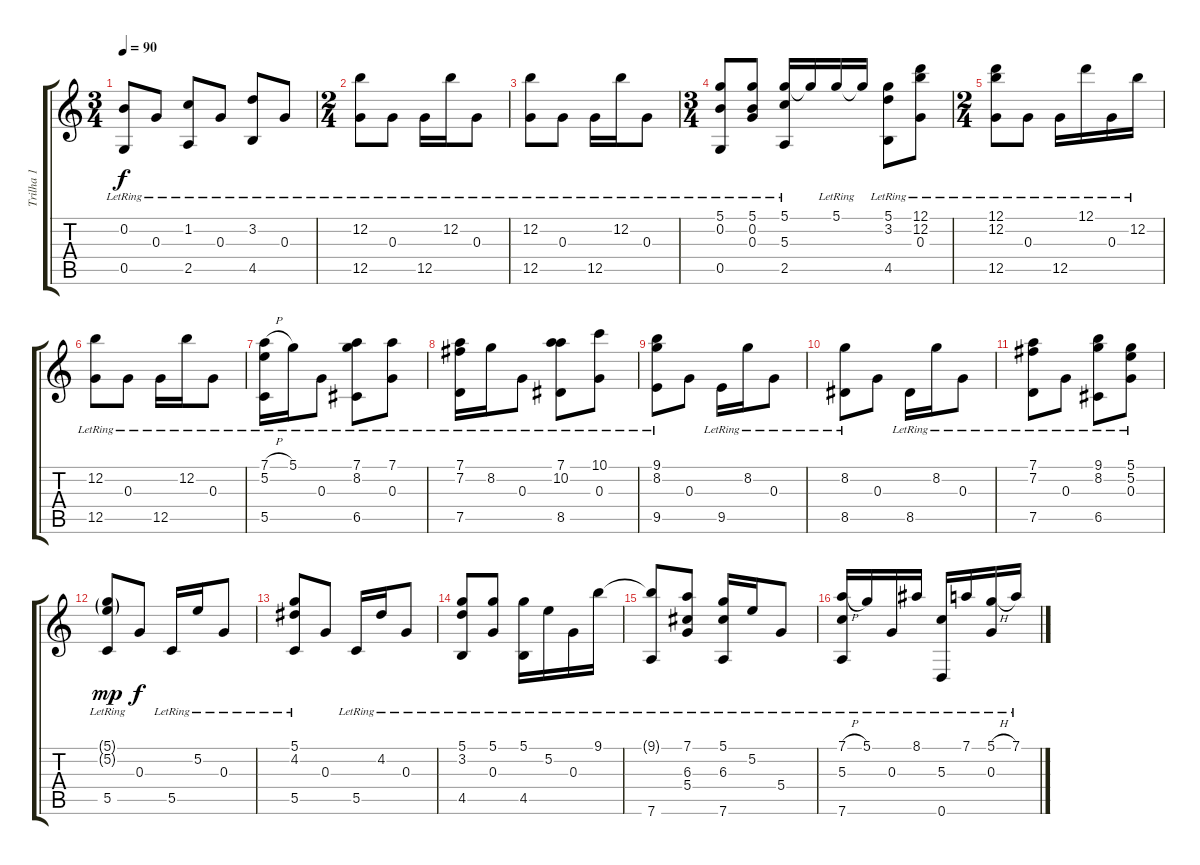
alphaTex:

\track ("Trilha 1" "Trilha 1") {instrument acousticguitarsteel}
\staff {score tabs}
\tuning (D4 B3 G3 D3 G2 D2) {hide}
\ts (3 4)
\tempo 90
\clef g2
\ks c
(0.2{lr} 0.5{lr}).8{dy f instrument acousticguitarsteel} 0.3{lr}.8 (1.2{lr} 2.5{lr}).8 0.3{lr}.8 (3.2{lr} 4.5).8 0.3{lr}.8 |
\ts (2 4)
(12.2{lr} 12.5{lr}).8 0.3{lr}.8 12.5{lr}.16 12.2{lr}.16 0.3{lr}.8 |
(12.2{lr} 12.5{lr}).8 0.3{lr}.8 12.5{lr}.16 12.2{lr}.16 0.3{lr}.8 |
\ts (3 4)
(5.1{lr} 0.2{lr} 0.5{lr}).8 (5.1{lr} 0.2{lr} 0.3{lr}).8 (5.1{lr} 5.3{lr} 2.5{lr}).16 5.1{t}.16 5.1{lr}.16 5.1{t}.16 (5.1{lr} 3.2{lr} 4.5{lr}).8 (12.1{lr} 12.2{lr} 0.3{lr}).8 |
\ts (2 4)
(12.1{lr} 12.2{lr} 12.5{lr}).8 0.3{lr}.8 12.5{lr}.16 12.1{lr}.16 0.3{lr}.16 12.2{lr}.16 |
(12.2{lr} 12.5{lr}).8 0.3{lr}.8 12.5{lr}.16 12.2{lr}.16 0.3{lr}.8 |
(7.1{h} 5.2{lr} 5.5{lr}).16 5.1{lr}.16 0.3{lr}.8 (7.1{lr} 8.2{lr} 6.5{lr}).8 (7.1{lr} 0.3{lr}).8 |
(7.1{lr} 7.2{lr} 7.5{lr}).16 8.2{lr}.16 0.3{lr}.8 (7.1{lr} 10.2{lr} 8.5{lr}).8 (10.1{lr} 0.3{lr}).8 |
(9.1{lr} 8.2{lr} 9.5{lr}).8 0.3.8 9.5{lr}.16 8.2{lr}.16 0.3{lr}.8 |
(8.2{lr} 8.5{lr}).8 0.3.8 8.5{lr}.16 8.2{lr}.16 0.3{lr}.8 |
(7.1{lr} 7.2{lr} 7.5{lr}).8 0.3{lr}.8 (9.1{lr} 8.2{lr} 6.5{lr}).8 (5.1{lr} 5.2{lr} 0.3{lr}).8 |
(5.1{g} 5.2{g} 5.5{lr}).8{dy mp} 0.3.8{dy f} 5.5{lr}.16 5.2{lr}.16 0.3{lr}.8 |
(5.1{lr} 4.2{lr} 5.5{lr}).8 0.3.8 5.5{lr}.16 4.2{lr}.16 0.3{lr}.8 |
(5.1{lr} 3.2{lr} 4.5{lr}).8 (5.1{lr} 0.3{lr}).8 (5.1{lr} 4.5{lr}).16 5.2{lr}.16 0.3{lr}.16 9.1{lr}.16 |
(9.1{t} 7.6{lr}).8 (7.1{lr} 6.3{lr} 5.4{lr}).8 (5.1{lr} 6.3{lr} 7.6{lr}).16 5.2{lr}.16 5.4{lr}.8 |
(7.1{h} 5.3{lr} 7.6{lr}).16 5.1{lr}.16 0.3{lr}.16 8.1{lr}.16 (5.3{lr} 0.6{lr}).16 7.1{lr}.16 (5.1{h} 0.3{lr}).16 7.1{lr}.16
